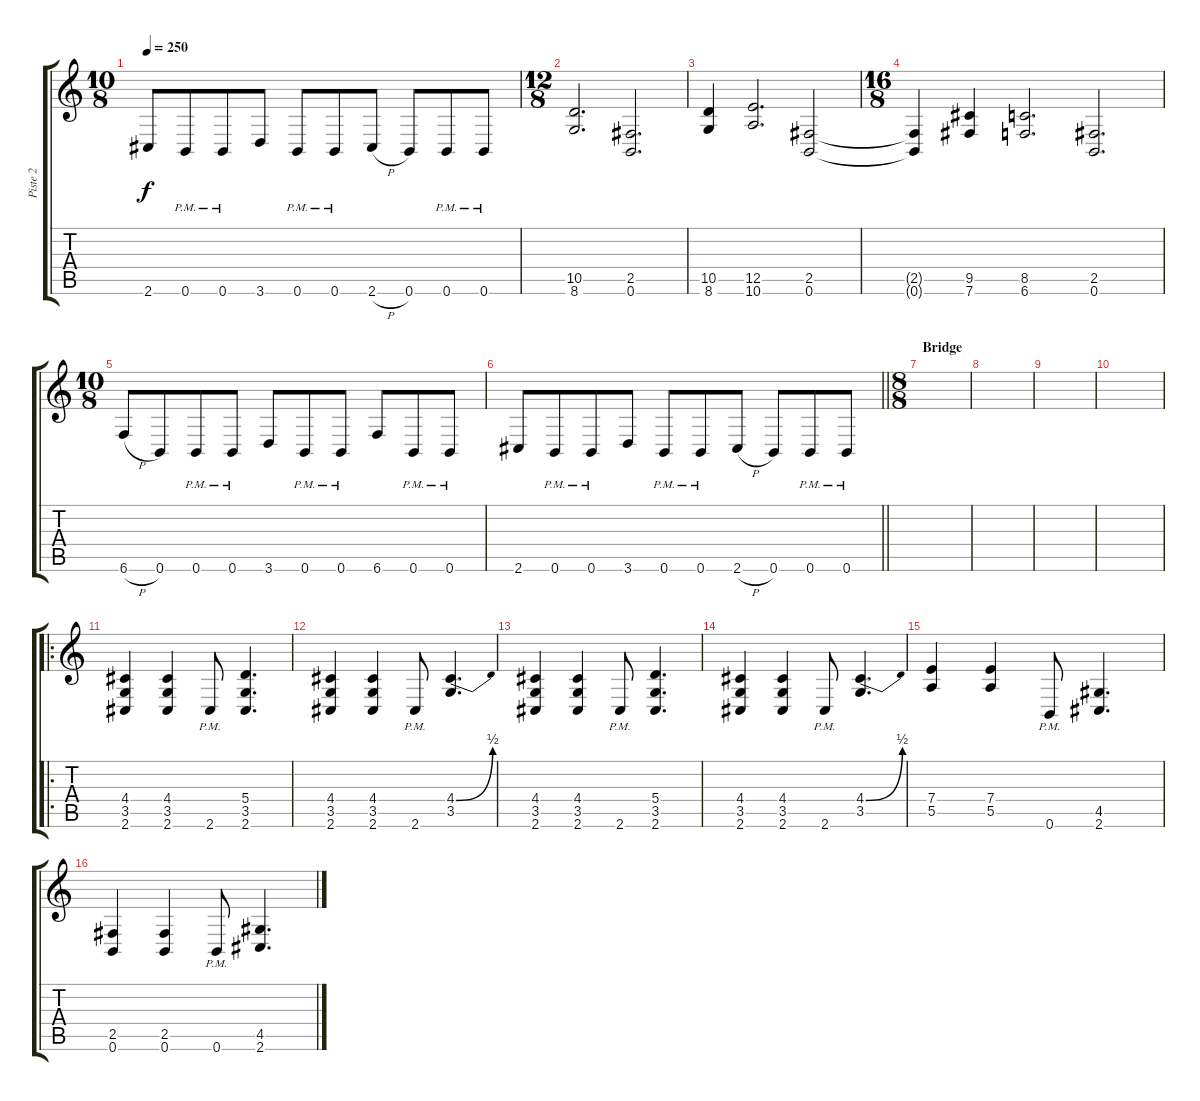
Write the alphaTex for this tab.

\track ("Piste 2" "Piste 2") {instrument distortionguitar}
\staff {score tabs}
\tuning (B3 Gb3 D3 A2 E2 B1) {hide}
\ts (10 8)
\tempo 250
\clef g2
\ks c
2.6.8{dy f} 0.6{pm}.8 0.6{pm}.8 3.6.8 0.6{pm}.8 0.6{pm}.8 2.6{h}.8 0.6.8 0.6{pm}.8 0.6{pm}.8 |
\ts (12 8)
(10.5 8.6).2{d} (2.5 0.6).2{d} |
(10.5 8.6).4 (12.5 10.6).2{d} (2.5 0.6).2 |
\ts (16 8)
(2.5{t} 0.6{t}).4 (9.5 7.6).4 (8.5 6.6).2{d} (2.5 0.6).2{d} |
\ts (10 8)
6.6{h}.8 0.6.8 0.6{pm}.8 0.6{pm}.8 3.6.8 0.6{pm}.8 0.6{pm}.8 6.6.8 0.6{pm}.8 0.6{pm}.8 |
\barLineRight lightlight
2.6.8 0.6{pm}.8 0.6{pm}.8 3.6.8 0.6{pm}.8 0.6{pm}.8 2.6{h}.8 0.6.8 0.6{pm}.8 0.6{pm}.8 |
\ts (8 8)
\section ("" "Bridge")
|
|
|
|
\ro
(4.4 3.5 2.6).4 (4.4 3.5 2.6).4 2.6{pm}.8 (5.4 3.5 2.6).4{d} |
(4.4 3.5 2.6).4 (4.4 3.5 2.6).4 2.6{pm}.8 (4.4{be (bend 0 0 60 2)} 3.5).4{d} |
(4.4 3.5 2.6).4 (4.4 3.5 2.6).4 2.6{pm}.8 (5.4 3.5 2.6).4{d} |
(4.4 3.5 2.6).4 (4.4 3.5 2.6).4 2.6{pm}.8 (4.4{be (bend 0 0 60 2)} 3.5).4{d} |
(7.4 5.5).4 (7.4 5.5).4 0.6{pm}.8 (4.5 2.6).4{d} |
(2.5 0.6).4 (2.5 0.6).4 0.6{pm}.8 (4.5 2.6).4{d}
